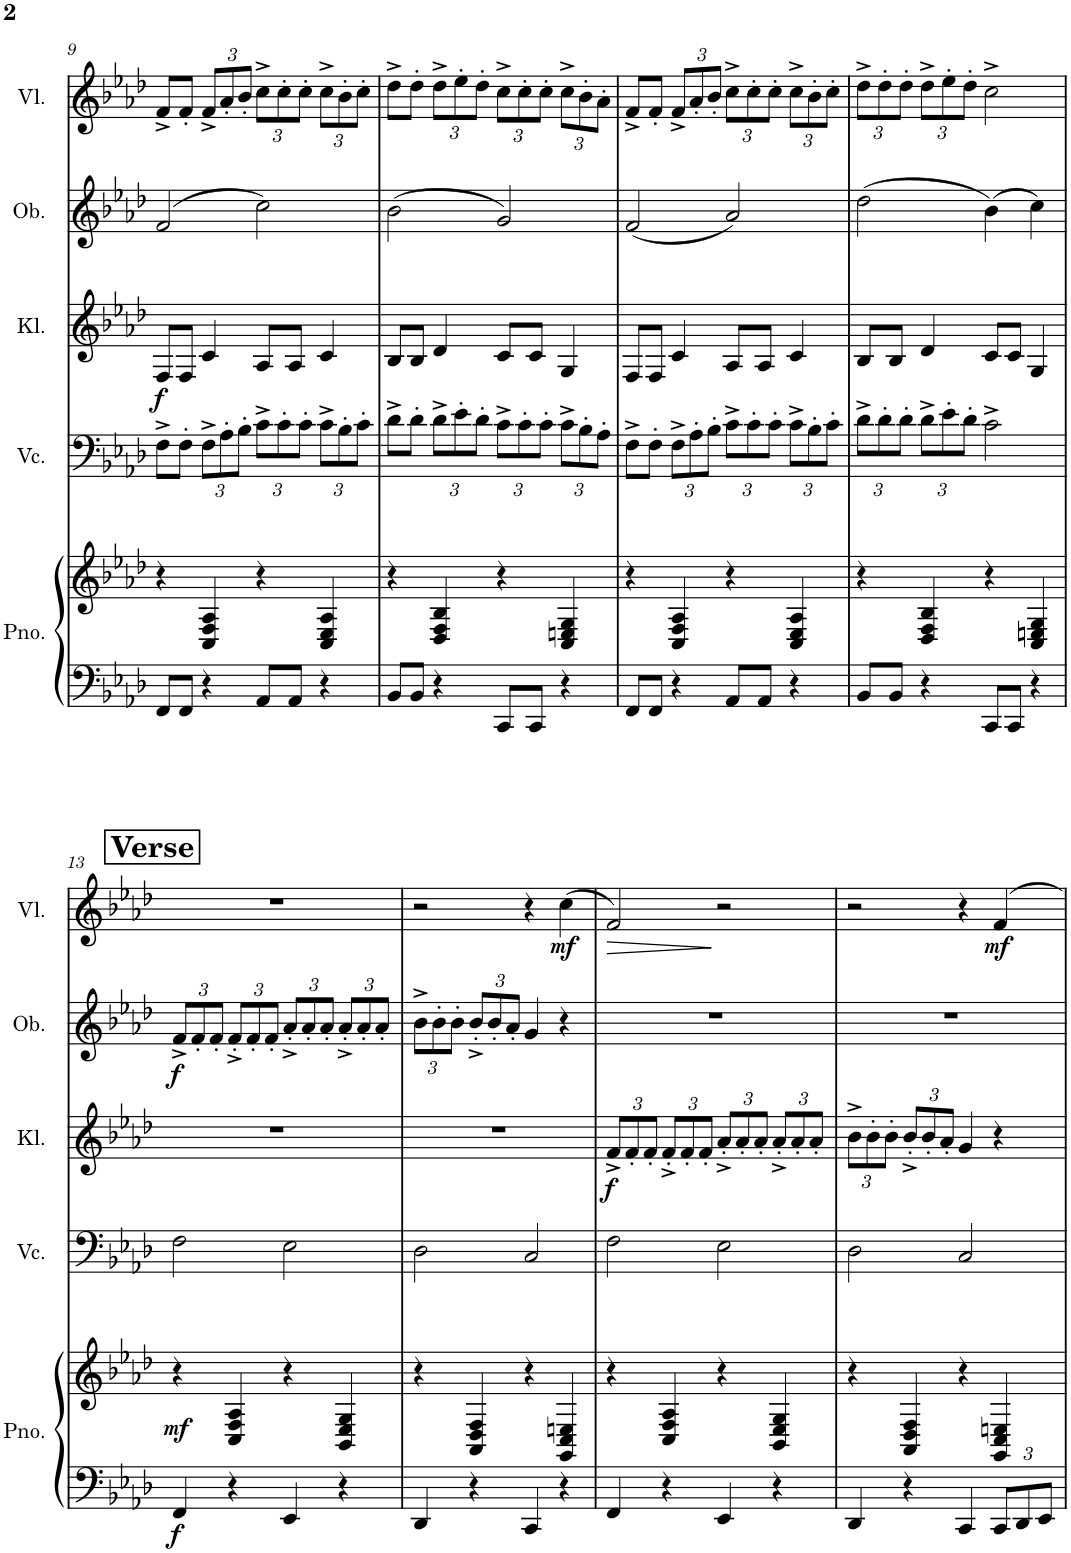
**kern	**kern	**dynam	**kern	**kern	**dynam	**kern	**dynam	**kern	**dynam
*part5	*part5	*part5	*part4	*part3	*part3	*part2	*part2	*part1	*part1
*staff6	*staff5	*staff5/6	*staff4	*staff3	*staff3	*staff2	*staff2	*staff1	*staff1
*I"Pno.	*	*	*I"Vc.	*I"Kl.	*	*I"Ob.	*	*I"Vl.	*
*I'Pno.	*	*	*I'Vc.	*I'Kl.	*	*I'Ob.	*	*I'Vl.	*
!!LO:PB:g=z
*clefF4	*clefG2	*	*clefF4	*clefG2	*	*clefG2	*	*clefG2	*
*	*	*	*	*Trd1c2	*	*	*	*	*
*k[b-e-a-d-]	*k[b-e-a-d-]	*	*k[b-e-a-d-]	*k[b-e-a-d-]	*	*k[b-e-a-d-]	*	*k[b-e-a-d-]	*
*M4/4	*M4/4	*	*M4/4	*M4/4	*	*M4/4	*	*M4/4	*
=9	=9	=9	=9	=9	=9	=9	=9	=9	=9
!	!	!	!	!	!LO:DY:b	!	!	!	!
8FF/L	4r	.	8F^\L	8F/L	f	(2f/	.	8f^/L	.
8FF/J	.	.	8F'\J	8F/J	.	.	.	8f'/J	.
*	*	*	*Xbrackettup	*	*	*	*	*Xbrackettup	*
4r	4C/ 4F/ 4A-/	.	12F^\L	4c/	.	.	.	12f^/L	.
.	.	.	12A-'\	.	.	.	.	12a-'/	.
.	.	.	12B-'\J	.	.	.	.	12b-'/J	.
8AA-/L	4r	.	12c^\L	8A-/L	.	2cc\)	.	12cc^\L	.
.	.	.	12c'\	.	.	.	.	12cc'\	.
8AA-/J	.	.	.	8A-/J	.	.	.	.	.
.	.	.	12c'\J	.	.	.	.	12cc'\J	.
4r	4C/ 4E-/ 4A-/	.	12c^\L	4c/	.	.	.	12cc^\L	.
.	.	.	12B-'\	.	.	.	.	12b-'\	.
.	.	.	12c'\J	.	.	.	.	12cc'\J	.
=10	=10	=10	=10	=10	=10	=10	=10	=10	=10
8BB-/L	4r	.	8d-^\L	8B-/L	.	(2b-\	.	8dd-^\L	.
8BB-/J	.	.	8d-'\J	8B-/J	.	.	.	8dd-'\J	.
4r	4D-/ 4F/ 4B-/	.	12d-^\L	4d-/	.	.	.	12dd-^\L	.
.	.	.	12e-'\	.	.	.	.	12ee-'\	.
.	.	.	12d-'\J	.	.	.	.	12dd-'\J	.
8CC/L	4r	.	12c^\L	8c/L	.	2g/)	.	12cc^\L	.
.	.	.	12c'\	.	.	.	.	12cc'\	.
8CC/J	.	.	.	8c/J	.	.	.	.	.
.	.	.	12c'\J	.	.	.	.	12cc'\J	.
4r	4C/ 4En/ 4G/	.	12c^\L	4G/	.	.	.	12cc^\L	.
.	.	.	12B-'\	.	.	.	.	12b-'\	.
.	.	.	12A-'\J	.	.	.	.	12a-'\J	.
=11	=11	=11	=11	=11	=11	=11	=11	=11	=11
8FF/L	4r	.	8F^\L	8F/L	.	(2f/	.	8f^/L	.
8FF/J	.	.	8F'\J	8F/J	.	.	.	8f'/J	.
4r	4C/ 4F/ 4A-/	.	12F^\L	4c/	.	.	.	12f^/L	.
.	.	.	12A-'\	.	.	.	.	12a-'/	.
.	.	.	12B-'\J	.	.	.	.	12b-'/J	.
8AA-/L	4r	.	12c^\L	8A-/L	.	2a-/)	.	12cc^\L	.
.	.	.	12c'\	.	.	.	.	12cc'\	.
8AA-/J	.	.	.	8A-/J	.	.	.	.	.
.	.	.	12c'\J	.	.	.	.	12cc'\J	.
4r	4C/ 4E-/ 4A-/	.	12c^\L	4c/	.	.	.	12cc^\L	.
.	.	.	12B-'\	.	.	.	.	12b-'\	.
.	.	.	12c'\J	.	.	.	.	12cc'\J	.
=12	=12	=12	=12	=12	=12	=12	=12	=12	=12
8BB-/L	4r	.	12d-^\L	8B-/L	.	(2dd-\	.	12dd-^\L	.
.	.	.	12d-'\	.	.	.	.	12dd-'\	.
8BB-/J	.	.	.	8B-/J	.	.	.	.	.
.	.	.	12d-'\J	.	.	.	.	12dd-'\J	.
4r	4D-/ 4F/ 4B-/	.	12d-^\L	4d-/	.	.	.	12dd-^\L	.
.	.	.	12e-'\	.	.	.	.	12ee-'\	.
.	.	.	12d-'\J	.	.	.	.	12dd-'\J	.
8CC/L	4r	.	2c^\	8c/L	.	(4b-\)	.	2cc^\	.
8CC/J	.	.	.	8c/J	.	.	.	.	.
4r	4C/ 4En/ 4G/	.	.	4G/	.	4cc\)	.	.	.
!!LO:LB:g=z
!!LO:REH:place=s1:a:B:cj:fs=14:t=Verse
=13	=13	=13	=13	=13	=13	=13	=13	=13	=13
*	*	*	*	*	*	*Xbrackettup	*	*	*
!	!	!LO:DY:b=2	!	!	!	!	!	!	!
!	!	!LO:DY:n=1:b	!	!	!	!	!LO:DY:b	!	!
4FF/	4r	f mf	2F\	1r	.	12f^/L	f	1r	.
.	.	.	.	.	.	12f'/	.	.	.
.	.	.	.	.	.	12f'/J	.	.	.
4r	4C/ 4F/ 4A-/	.	.	.	.	12f'^/L	.	.	.
.	.	.	.	.	.	12f'/	.	.	.
.	.	.	.	.	.	12f'/J	.	.	.
4EE-/	4r	.	2E-\	.	.	12a-'^/L	.	.	.
.	.	.	.	.	.	12a-'/	.	.	.
.	.	.	.	.	.	12a-'/J	.	.	.
4r	4BB-/ 4E-/ 4G/	.	.	.	.	12a-'^/L	.	.	.
.	.	.	.	.	.	12a-'/	.	.	.
.	.	.	.	.	.	12a-'/J	.	.	.
=14	=14	=14	=14	=14	=14	=14	=14	=14	=14
4DD-/	4r	.	2D-\	1r	.	12b-^\L	.	2r	.
.	.	.	.	.	.	12b-'\	.	.	.
.	.	.	.	.	.	12b-'\J	.	.	.
4r	4AA-/ 4D-/ 4F/	.	.	.	.	12b-'^/L	.	.	.
.	.	.	.	.	.	12b-'/	.	.	.
.	.	.	.	.	.	12a-'/J	.	.	.
4CC/	4r	.	2C/	.	.	4g/	.	4r	.
!	!	!	!	!	!	!	!	!	!LO:DY:b
4r	4GG/ 4C/ 4En/	.	.	.	.	4r	.	(4cc\	mf
=15	=15	=15	=15	=15	=15	=15	=15	=15	=15
*	*	*	*	*Xbrackettup	*	*	*	*	*
!	!	!	!	!	!LO:DY:b	!	!	!	!LO:HP:b
4FF/	4r	.	2F\	12f^/L	f	1r	.	2f/)	>
.	.	.	.	12f'/	.	.	.	.	.
.	.	.	.	12f'/J	.	.	.	.	.
4r	4C/ 4F/ 4A-/	.	.	12f'^/L	.	.	.	.	.
.	.	.	.	12f'/	.	.	.	.	.
.	.	.	.	12f'/J	.	.	.	.	.
4EE-/	4r	.	2E-\	12a-'^/L	.	.	.	2r	]
.	.	.	.	12a-'/	.	.	.	.	.
.	.	.	.	12a-'/J	.	.	.	.	.
4r	4BB-/ 4E-/ 4G/	.	.	12a-'^/L	.	.	.	.	.
.	.	.	.	12a-'/	.	.	.	.	.
.	.	.	.	12a-'/J	.	.	.	.	.
=16	=16	=16	=16	=16	=16	=16	=16	=16	=16
4DD-/	4r	.	2D-\	12b-^\L	.	1r	.	2r	.
.	.	.	.	12b-'\	.	.	.	.	.
.	.	.	.	12b-'\J	.	.	.	.	.
4r	4AA-/ 4D-/ 4F/	.	.	12b-'^/L	.	.	.	.	.
.	.	.	.	12b-'/	.	.	.	.	.
.	.	.	.	12a-'/J	.	.	.	.	.
4CC/	4r	.	2C/	4g/	.	.	.	4r	.
*Xbrackettup	*	*	*	*	*	*	*	*	*
!	!	!	!	!	!	!	!	!	!LO:DY:b
12CC/L	4GG/ 4C/ 4En/	.	.	4r	.	.	.	4f/	mf
12DD-/	.	.	.	.	.	.	.	.	.
12EE-/J	.	.	.	.	.	.	.	.	.
=	=	=	=	=	=	=	=	=	=
*-	*-	*-	*-	*-	*-	*-	*-	*-	*-
